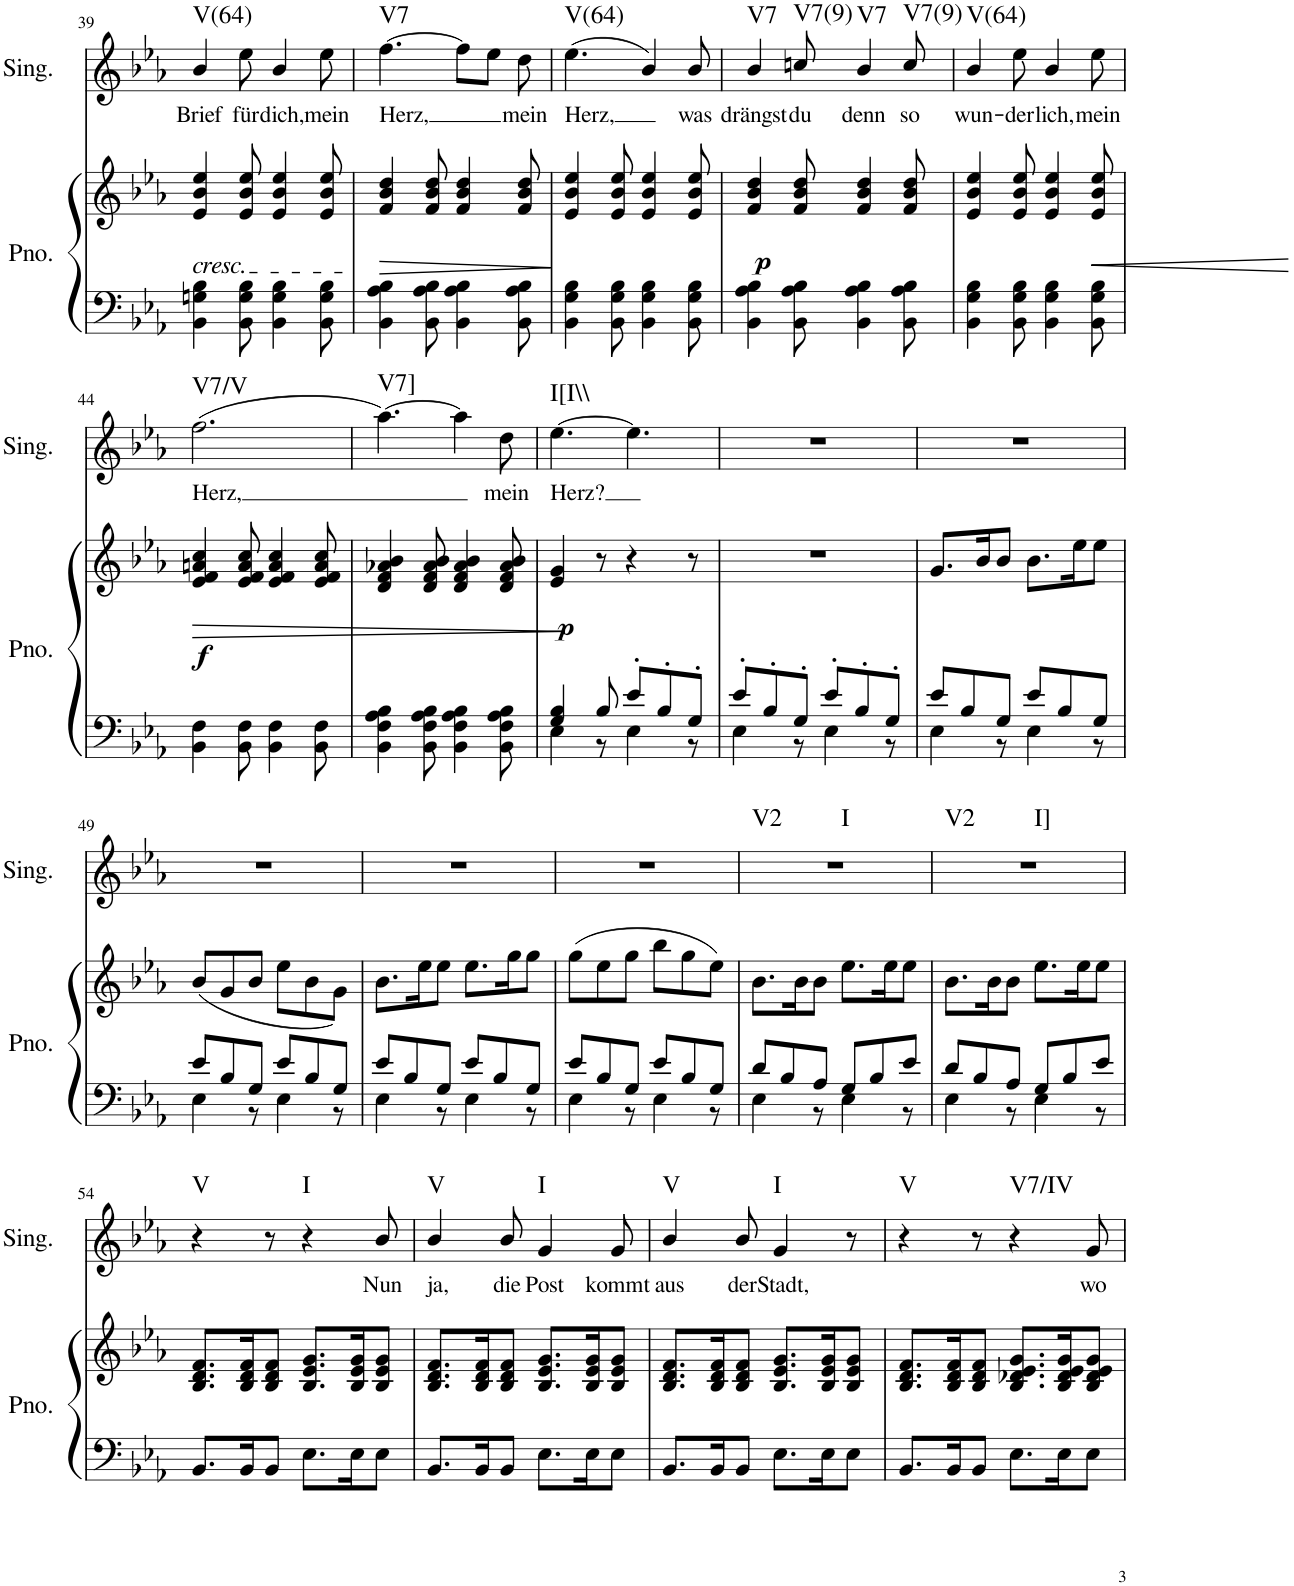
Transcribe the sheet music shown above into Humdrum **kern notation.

**kern	**kern	**dynam	**kern	**text	**harte
*part2	*part2	*part2	*part1	*part1	*part1
*staff3	*staff2	*staff2/3	*staff1	*staff1	*
*I"Pianoforte	*	*	*I"Singstimme	*	*
*I'Pno.	*	*	*I'Sing.	*	*
!!LO:PB:g=z
*clefF4	*clefG2	*	*clefG2	*	*
*k[b-e-a-]	*k[b-e-a-]	*	*k[b-e-a-]	*	*
*M6/8	*M6/8	*	*M6/8	*	*
=39	=39	=39	=39	=39	=39
!	!LO:TX:b:i:t=cresc.	!	!	!	!
!	!	!	!	!LO:LY:b	!LO:H:kt=V(64)
4BB-\ 4Gn\ 4B-\	4e-/ 4b-/ 4ee-/	.	4b-/	Brief	N
!	!	!	!	!LO:LY:b	!
8BB-\ 8G\ 8B-\	8e-/ 8b-/ 8ee-/	.	8ee-\	für	.
!	!	!	!	!LO:LY:b	!
4BB-\ 4G\ 4B-\	4e-/ 4b-/ 4ee-/	.	4b-/	dich,	.
!	!	!	!	!LO:LY:b	!
8BB-\ 8G\ 8B-\	8e-/ 8b-/ 8ee-/	.	8ee-\	mein	.
=40	=40	=40	=40	=40	=40
!	!	!LO:HP:b	!	!LO:LY:b	!LO:H:kt=V7
4BB-\ 4A-\ 4B-\	4f/ 4b-/ 4dd/	>	[4.ff\	Herz,	N
8BB-\ 8A-\ 8B-\	8f/ 8b-/ 8dd/	]	.	.	.
4BB-\ 4A-\ 4B-\	4f/ 4b-/ 4dd/	.	8ff\L]	.	.
.	.	.	8ee-\J	.	.
!	!	!	!	!LO:LY:b	!
8BB-\ 8A-\ 8B-\	8f/ 8b-/ 8dd/	.	8dd\	mein	.
=41	=41	=41	=41	=41	=41
!	!	!	!	!LO:LY:b	!LO:H:kt=V(64)
4BB-\ 4G\ 4B-\	4e-/ 4b-/ 4ee-/	.	(4.ee-\	Herz,	N
8BB-\ 8G\ 8B-\	8e-/ 8b-/ 8ee-/	.	.	.	.
4BB-\ 4G\ 4B-\	4e-/ 4b-/ 4ee-/	.	4b-/)	.	.
!	!	!	!	!LO:LY:b	!
8BB-\ 8G\ 8B-\	8e-/ 8b-/ 8ee-/	.	8b-/	was	.
=42	=42	=42	=42	=42	=42
!	!	!LO:DY:b	!	!LO:LY:b	!LO:H:kt=V7
4BB-\ 4A-\ 4B-\	4f/ 4b-/ 4dd/	p	4b-/	drängst	N
!	!	!	!	!LO:LY:b	!LO:H:kt=V7(9)
8BB-\ 8A-\ 8B-\	8f/ 8b-/ 8dd/	.	8ccn/	du	N
!	!	!	!	!LO:LY:b	!LO:H:kt=V7
4BB-\ 4A-\ 4B-\	4f/ 4b-/ 4dd/	.	4b-/	denn	N
!	!	!	!	!LO:LY:b	!LO:H:kt=V7(9)
8BB-\ 8A-\ 8B-\	8f/ 8b-/ 8dd/	.	8cc/	so	N
=43	=43	=43	=43	=43	=43
!	!	!	!	!LO:LY:b	!LO:H:kt=V(64)
4BB-\ 4G\ 4B-\	4e-/ 4b-/ 4ee-/	.	4b-/	wun-	N
!	!	!	!	!LO:LY:b	!
8BB-\ 8G\ 8B-\	8e-/ 8b-/ 8ee-/	.	8ee-\	-der-	.
!	!	!	!	!LO:LY:b	!
4BB-\ 4G\ 4B-\	4e-/ 4b-/ 4ee-/	.	4b-/	-lich,	.
!	!	!LO:HP:b	!	!LO:LY:b	!
8BB-\ 8G\ 8B-\	8e-/ 8b-/ 8ee-/	<	8ee-\	mein	.
.	.	[	.	.	.
!!LO:LB:g=z
=44	=44	=44	=44	=44	=44
!	!	!LO:HP:b	!	!LO:LY:b	!
!	!	!LO:DY:n=1:a=2	!	!	!LO:H:kt=V7/V
4BB-\ 4F\	4e-/ 4f/ 4an/ 4cc/	> f	(2.ff\	Herz,	N
8BB-\ 8F\	8e-/ 8f/ 8a/ 8cc/	]	.	.	.
4BB-\ 4F\	4e-/ 4f/ 4a/ 4cc/	.	.	.	.
8BB-\ 8F\	8e-/ 8f/ 8a/ 8cc/	.	.	.	.
=45	=45	=45	=45	=45	=45
!	!	!	!	!	!LO:H:kt=V7]
4BB-\ 4F\ 4A-\ 4B-\	4d/ 4f/ 4a-X/ 4b-/	.	[4.aa-\)	.	N
8BB-\ 8F\ 8A-\ 8B-\	8d/ 8f/ 8a-/ 8b-/	.	.	.	.
4BB-\ 4F\ 4A-\ 4B-\	4d/ 4f/ 4a-/ 4b-/	.	4aa-\]	.	.
!	!	!	!	!LO:LY:b	!
8BB-\ 8F\ 8A-\ 8B-\	8d/ 8f/ 8a-/ 8b-/	.	8dd\	mein	.
=46	=46	=46	=46	=46	=46
*^	*	*	*	*	*
!	!	!	!LO:DY:b	!	!LO:LY:b	!LO:H:kt=I[I\\
4G/ 4B-/	4E-\	4e-/ 4g/	p	[4.ee-\	Herz?	N
8B-/	8r	8r	.	.	.	.
8e-'/L	4E-\	4r	.	4.ee-\]	.	.
8B-'/	.	.	.	.	.	.
8G'/J	8r	8r	.	.	.	.
=47	=47	=47	=47	=47	=47	=47
8e-'/L	4E-\	2.r	.	2.r	.	.
8B-'/	.	.	.	.	.	.
8G'/J	8r	.	.	.	.	.
8e-'/L	4E-\	.	.	.	.	.
8B-'/	.	.	.	.	.	.
8G'/J	8r	.	.	.	.	.
=48	=48	=48	=48	=48	=48	=48
8e-/L	4E-\	8.g/L	.	2.r	.	.
8B-/	.	.	.	.	.	.
.	.	16b-/K	.	.	.	.
8G/J	8r	8b-/J	.	.	.	.
8e-/L	4E-\	8.b-\L	.	.	.	.
8B-/	.	.	.	.	.	.
.	.	16ee-\K	.	.	.	.
8G/J	8r	8ee-\J	.	.	.	.
!!LO:LB:g=z
=49	=49	=49	=49	=49	=49	=49
8e-/L	4E-\	(<8b-/L	.	2.r	.	.
8B-/	.	8g/	.	.	.	.
8G/J	8r	8b-/J	.	.	.	.
8e-/L	4E-\	8ee-\L	.	.	.	.
8B-/	.	8b-\	.	.	.	.
8G/J	8r	8g\J)	.	.	.	.
=50	=50	=50	=50	=50	=50	=50
8e-/L	4E-\	8.b-\L	.	2.r	.	.
8B-/	.	.	.	.	.	.
.	.	16ee-\K	.	.	.	.
8G/J	8r	8ee-\J	.	.	.	.
8e-/L	4E-\	8.ee-\L	.	.	.	.
8B-/	.	.	.	.	.	.
.	.	16gg\K	.	.	.	.
8G/J	8r	8gg\J	.	.	.	.
=51	=51	=51	=51	=51	=51	=51
8e-/L	4E-\	(8gg\L	.	2.r	.	.
8B-/	.	8ee-\	.	.	.	.
8G/J	8r	8gg\J	.	.	.	.
8e-/L	4E-\	8bb-\L	.	.	.	.
8B-/	.	8gg\	.	.	.	.
8G/J	8r	8ee-\J)	.	.	.	.
=52	=52	=52	=52	=52	=52	=52
!	!	!	!	!	!	!LO:H:n=1:kt=V2
!	!	!	!	!	!	!LO:H:n=2:kt=I
8d/L	4E-\	8.b-\L	.	2.r	.	N N
8B-/	.	.	.	.	.	.
.	.	16b-\K	.	.	.	.
8A-/J	8r	8b-\J	.	.	.	.
8G/L	4E-\	8.ee-\L	.	.	.	.
8B-/	.	.	.	.	.	.
.	.	16ee-\K	.	.	.	.
8e-/J	8r	8ee-\J	.	.	.	.
=53	=53	=53	=53	=53	=53	=53
!	!	!	!	!	!	!LO:H:n=1:kt=V2
!	!	!	!	!	!	!LO:H:n=2:kt=I]
8d/L	4E-\	8.b-\L	.	2.r	.	N N
8B-/	.	.	.	.	.	.
.	.	16b-\K	.	.	.	.
8A-/J	8r	8b-\J	.	.	.	.
8G/L	4E-\	8.ee-\L	.	.	.	.
8B-/	.	.	.	.	.	.
.	.	16ee-\K	.	.	.	.
8e-/J	8r	8ee-\J	.	.	.	.
!!LO:LB:g=z
=54	=54	=54	=54	=54	=54	=54
!	!	!	!	!	!	!LO:H:kt=V
*v	*v	*	*	*	*	*
8.BB-/L	8.B-/ 8.d/ 8.f/L	.	4r	.	N
16BB-/K	16B-/ 16d/ 16f/K	.	.	.	.
8BB-/J	8B-/ 8d/ 8f/J	.	8r	.	.
!	!	!	!	!	!LO:H:kt=I
8.E-\L	8.B-/ 8.e-/ 8.g/L	.	4r	.	N
16E-\K	16B-/ 16e-/ 16g/K	.	.	.	.
!	!	!	!	!LO:LY:b	!
8E-\J	8B-/ 8e-/ 8g/J	.	8b-/	Nun	.
=55	=55	=55	=55	=55	=55
!	!	!	!	!LO:LY:b	!LO:H:kt=V
8.BB-/L	8.B-/ 8.d/ 8.f/L	.	4b-/	ja,	N
16BB-/K	16B-/ 16d/ 16f/K	.	.	.	.
!	!	!	!	!LO:LY:b	!
8BB-/J	8B-/ 8d/ 8f/J	.	8b-/	die	.
!	!	!	!	!LO:LY:b	!LO:H:kt=I
8.E-\L	8.B-/ 8.e-/ 8.g/L	.	4g/	Post	N
16E-\K	16B-/ 16e-/ 16g/K	.	.	.	.
!	!	!	!	!LO:LY:b	!
8E-\J	8B-/ 8e-/ 8g/J	.	8g/	kommt	.
=56	=56	=56	=56	=56	=56
!	!	!	!	!LO:LY:b	!LO:H:kt=V
8.BB-/L	8.B-/ 8.d/ 8.f/L	.	4b-/	aus	N
16BB-/K	16B-/ 16d/ 16f/K	.	.	.	.
!	!	!	!	!LO:LY:b	!
8BB-/J	8B-/ 8d/ 8f/J	.	8b-/	der	.
!	!	!	!	!LO:LY:b	!LO:H:kt=I
8.E-\L	8.B-/ 8.e-/ 8.g/L	.	4g/	Stadt,	N
16E-\K	16B-/ 16e-/ 16g/K	.	.	.	.
8E-\J	8B-/ 8e-/ 8g/J	.	8r	.	.
=57	=57	=57	=57	=57	=57
!	!	!	!	!	!LO:H:kt=V
8.BB-/L	8.B-/ 8.d/ 8.f/L	.	4r	.	N
16BB-/K	16B-/ 16d/ 16f/K	.	.	.	.
8BB-/J	8B-/ 8d/ 8f/J	.	8r	.	.
!	!	!	!	!	!LO:H:kt=V7/IV
8.E-\L	8.B-/ 8.d-X/ 8.e-/ 8.g/L	.	4r	.	N
16E-\K	16B-/ 16d-/ 16e-/ 16g/K	.	.	.	.
!	!	!	!	!LO:LY:b	!
8E-\J	8B-/ 8d-/ 8e-/ 8g/J	.	8g/	wo	.
=	=	=	=	=	=
*-	*-	*-	*-	*-	*-
